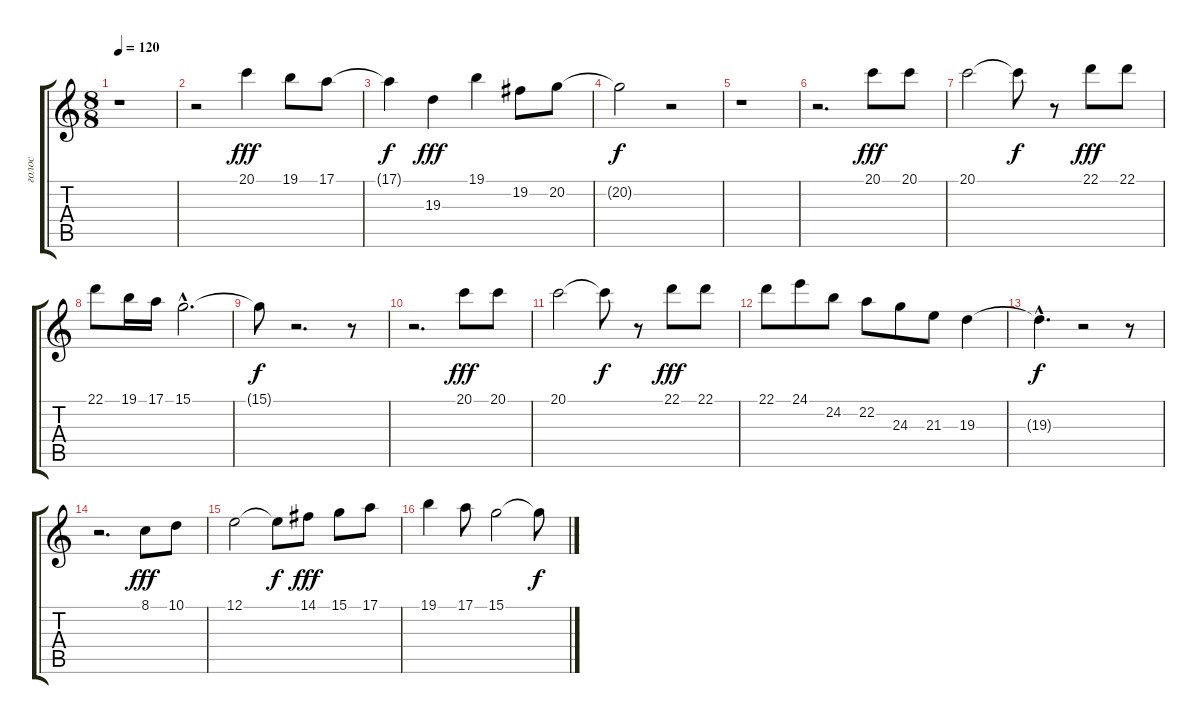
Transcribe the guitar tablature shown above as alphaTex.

\track ("голос" "голос") {instrument piccolo}
\staff {score tabs}
\tuning (E4 B3 G3 D3 A2 E2) {hide}
\ts (8 8)
\tempo 120
\clef g2
\ks c
r.1{dy f} |
r.2 20.1.4{dy fff} 19.1.8 17.1.8 |
17.1{t}.4{dy f} 19.3.4{dy fff} 19.1.4 19.2.8 20.2.8 |
20.2{t}.2{dy f} r.2 |
r.1 |
r.2{d} 20.1.8{dy fff} 20.1.8 |
20.1.2 20.1{t}.8{dy f} r.8 22.1.8{dy fff} 22.1.8 |
22.1.8 19.1.16 17.1.16 15.1{hac}.2{d} |
15.1{t}.8{dy f} r.2{d} r.8 |
r.2{d} 20.1.8{dy fff} 20.1.8 |
20.1.2 20.1{t}.8{dy f} r.8 22.1.8{dy fff} 22.1.8 |
22.1.8 24.1.8 24.2.8 22.2.8 24.3.8{volume 12} 21.3.8 19.3.4 |
19.3{hac t}.4{d dy f} r.2 r.8 |
r.2{d} 8.1.8{dy fff volume 9} 10.1.8{volume 9} |
12.1.2{volume 8} 12.1{t}.8{dy f} 14.1.8{dy fff volume 7} 15.1.8{volume 7} 17.1.8{volume 7} |
19.1.4{volume 7} 17.1.8{volume 7} 15.1.2{volume 6} 15.1{t}.8{dy f}
